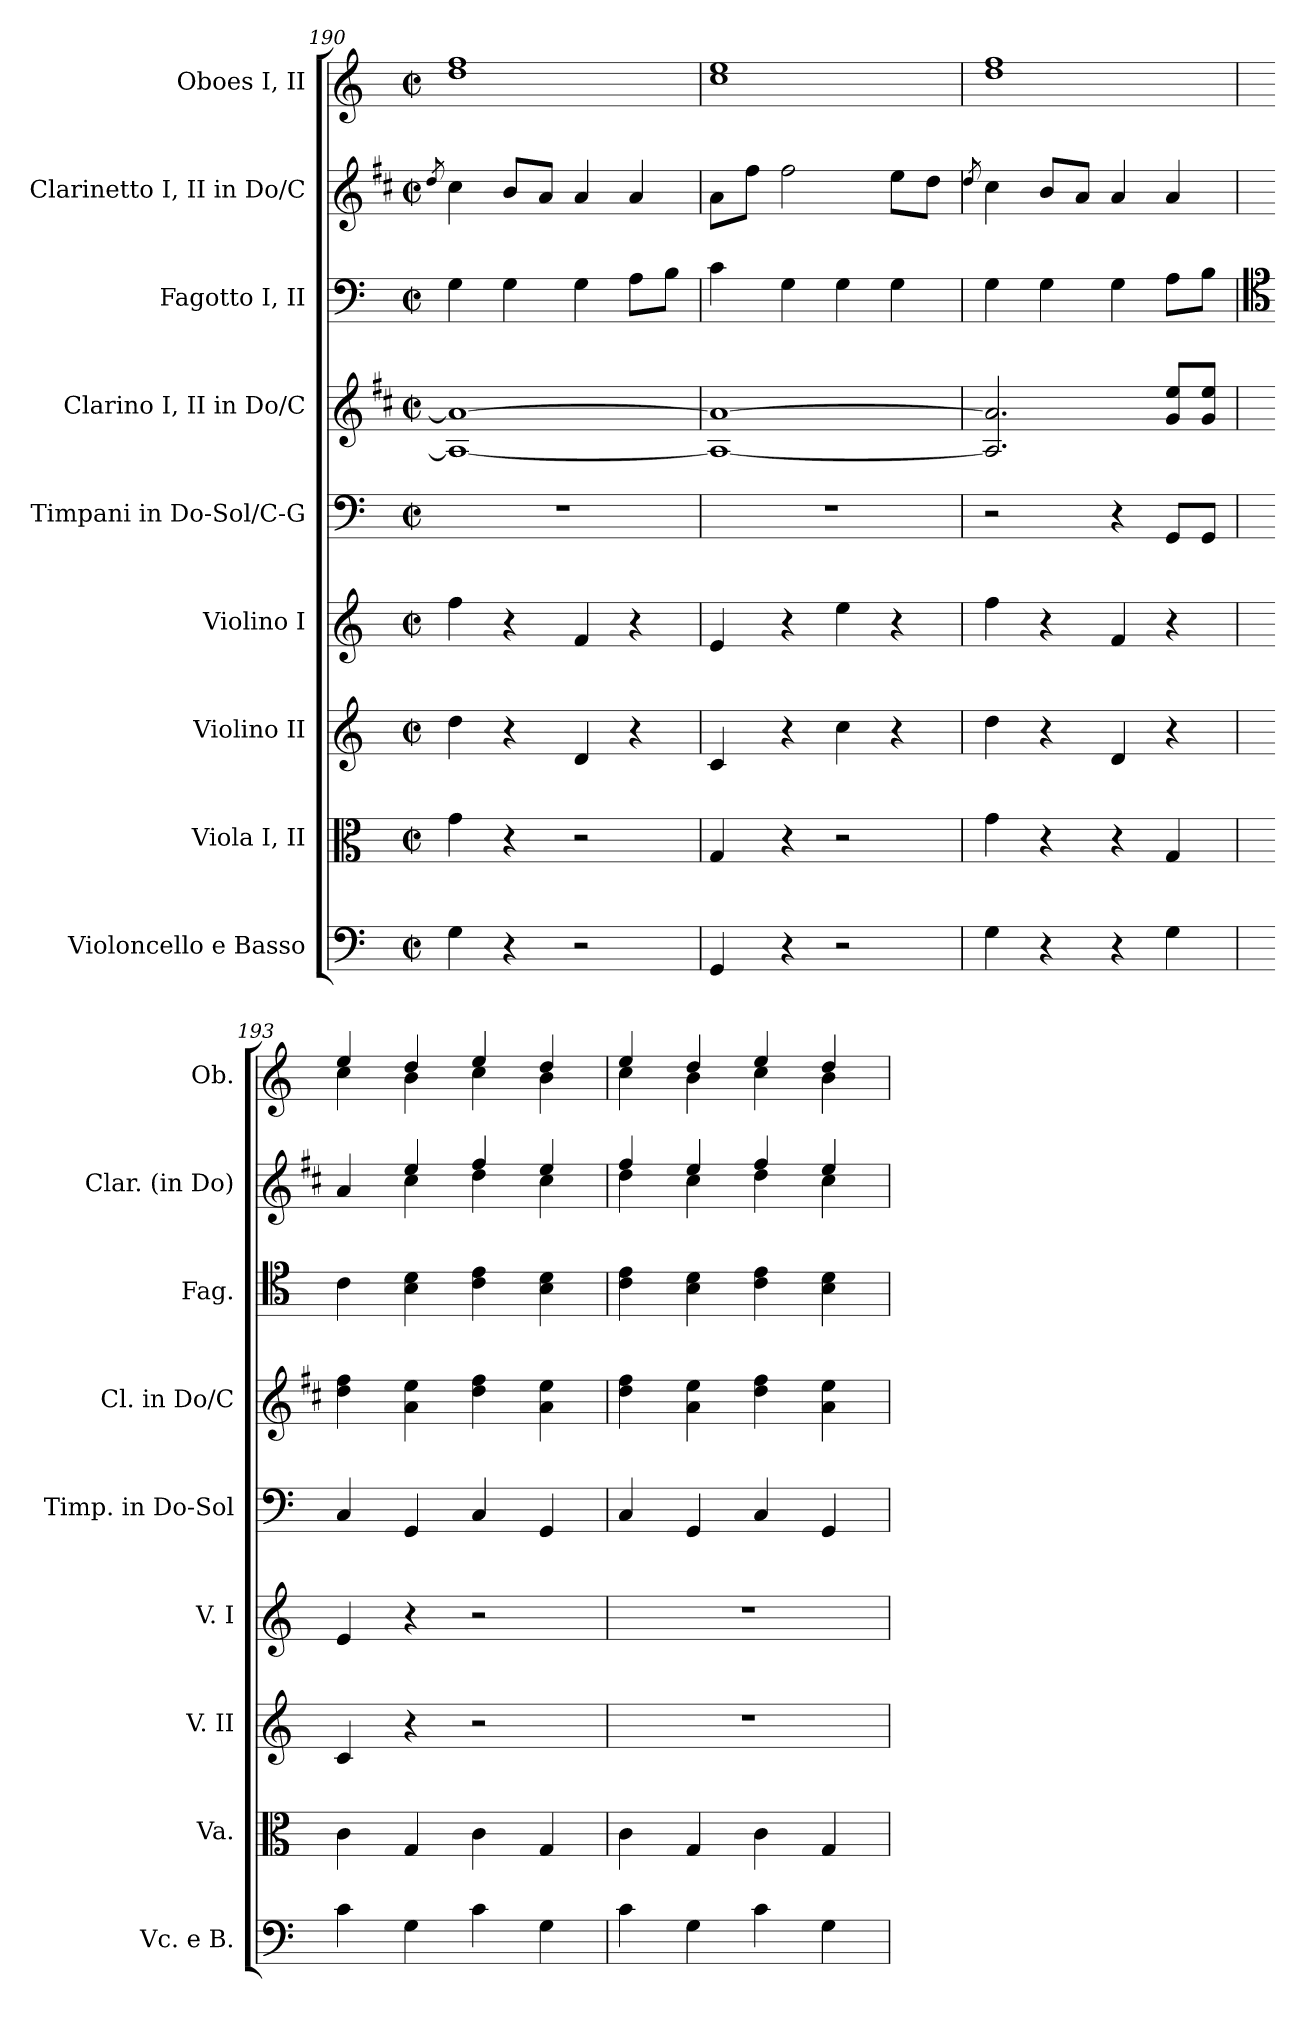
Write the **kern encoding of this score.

**kern	**kern	**kern	**kern	**kern	**kern	**kern	**kern	**kern
*part9	*part8	*part7	*part6	*part5	*part4	*part3	*part2	*part1
*staff9	*staff8	*staff7	*staff6	*staff5	*staff4	*staff3	*staff2	*staff1
*I"Violoncello e Basso	*I"Viola I, II	*I"Violino II	*I"Violino I	*I"Timpani in Do-Sol/C-G	*I"Clarino I, II in Do/C	*I"Fagotto I, II	*I"Clarinetto I, II in Do/C	*I"Oboes I, II
*I'Vc. e B.	*I'Va.	*I'V. II	*I'V. I	*I'Timp. in Do-Sol	*I'Cl. in Do/C	*I'Fag.	*I'Clar. (in Do)	*I'Ob.
*clefF4	*clefC3	*clefG2	*clefG2	*clefF4	*clefG2	*clefF4	*clefG2	*clefG2
*	*	*	*	*	*ITrd1c2	*	*ITrd1c2	*
*k[]	*k[]	*k[]	*k[]	*k[]	*k[]	*k[]	*k[]	*k[]
*M2/2	*M2/2	*M2/2	*M2/2	*M2/2	*M2/2	*M2/2	*M2/2	*M2/2
*met(c|)	*met(c|)	*met(c|)	*met(c|)	*met(c|)	*met(c|)	*met(c|)	*met(c|)	*met(c|)
=190	=190	=190	=190	=190	=190	=190	=190	=190
.	.	.	.	.	.	.	8qcc/	.
*	*	*	*	*	*	*	*	*^
4Gi\	4gi\	4ddi\	4ffi\	1r	1Gi_ 1gi_	4Gi\	4bi\	1ffi	1ddi
4r	4r	4r	4r	.	.	4Gi\	8a/L	.	.
.	.	.	.	.	.	.	8gi/J	.	.
2r	2r	4di/	4fi/	.	.	4G\	4gi/	.	.
.	.	4r	4r	.	.	8A\L	4gi/	.	.
.	.	.	.	.	.	8Bi\J	.	.	.
=191	=191	=191	=191	=191	=191	=191	=191	=191	=191
4GGi/	4Gi/	4c/	4e/	1r	1Gi_ 1gi_	4c\	8gi\L	1ee	1cc
.	.	.	.	.	.	.	8ee\J	.	.
4r	4r	4r	4r	.	.	4Gi\	2ee\	.	.
2r	2r	4cc\	4ee\	.	.	4Gi\	.	.	.
.	.	4r	4r	.	.	4Gi\	8ddi\L	.	.
.	.	.	.	.	.	.	8cc\J	.	.
=192	=192	=192	=192	=192	=192	=192	=192	=192	=192
.	.	.	.	.	.	.	8qcc/	.	.
4Gi\	4gi\	4ddi\	4ffi\	2r	2.Gi/] 2.gi/]	4Gi\	4bi\	1ffi	1ddi
4r	4r	4r	4r	.	.	4Gi\	8a/L	.	.
.	.	.	.	.	.	.	8gi/J	.	.
4r	4r	4di/	4fi/	4r	.	4Gi\	4gi/	.	.
4Gi\	4Gi/	4r	4r	8GGi/L	8fi/ 8ddi/L	8A\L	4gi/	.	.
.	.	.	.	8GGi/J	8fi/ 8ddi/J	8Bi\J	.	.	.
=193	=193	=193	=193	=193	=193	=193	=193	=193	=193
*	*	*	*	*	*	*clefC4	*	*	*
*	*	*	*	*	*	*	*^	*	*
4ci\	4ci\	4ci/	4ei/	4Ci/	4cci\ 4eei\	4ci\	4gi/	4ryy	4eei/	4cci\
4Gi\	4Gi/	4r	4r	4GGi/	4gi\ 4ddi\	4Bi\ 4di\	4ddi/	4bi\	4ddi/	4bi\
4ci\	4ci\	2r	2r	4Ci/	4cci\ 4eei\	4ci\ 4ei\	4eei/	4cci\	4eei/	4cci\
4Gi\	4Gi/	.	.	4GGi/	4gi\ 4ddi\	4Bi\ 4di\	4ddi/	4bi\	4ddi/	4bi\
=194	=194	=194	=194	=194	=194	=194	=194	=194	=194	=194
4ci\	4ci\	1r	1r	4Ci/	4cci\ 4eei\	4ci\ 4ei\	4eei/	4cci\	4eei/	4cci\
4Gi\	4Gi/	.	.	4GGi/	4gi\ 4ddi\	4Bi\ 4di\	4ddi/	4bi\	4ddi/	4bi\
4ci\	4ci\	.	.	4Ci/	4cci\ 4eei\	4ci\ 4ei\	4eei/	4cci\	4eei/	4cci\
4Gi\	4Gi/	.	.	4GGi/	4gi\ 4ddi\	4Bi\ 4di\	4ddi/	4bi\	4ddi/	4bi\
*	*	*	*	*	*	*	*v	*v	*	*
*	*	*	*	*	*	*	*	*v	*v
=	=	=	=	=	=	=	=	=
*-	*-	*-	*-	*-	*-	*-	*-	*-
